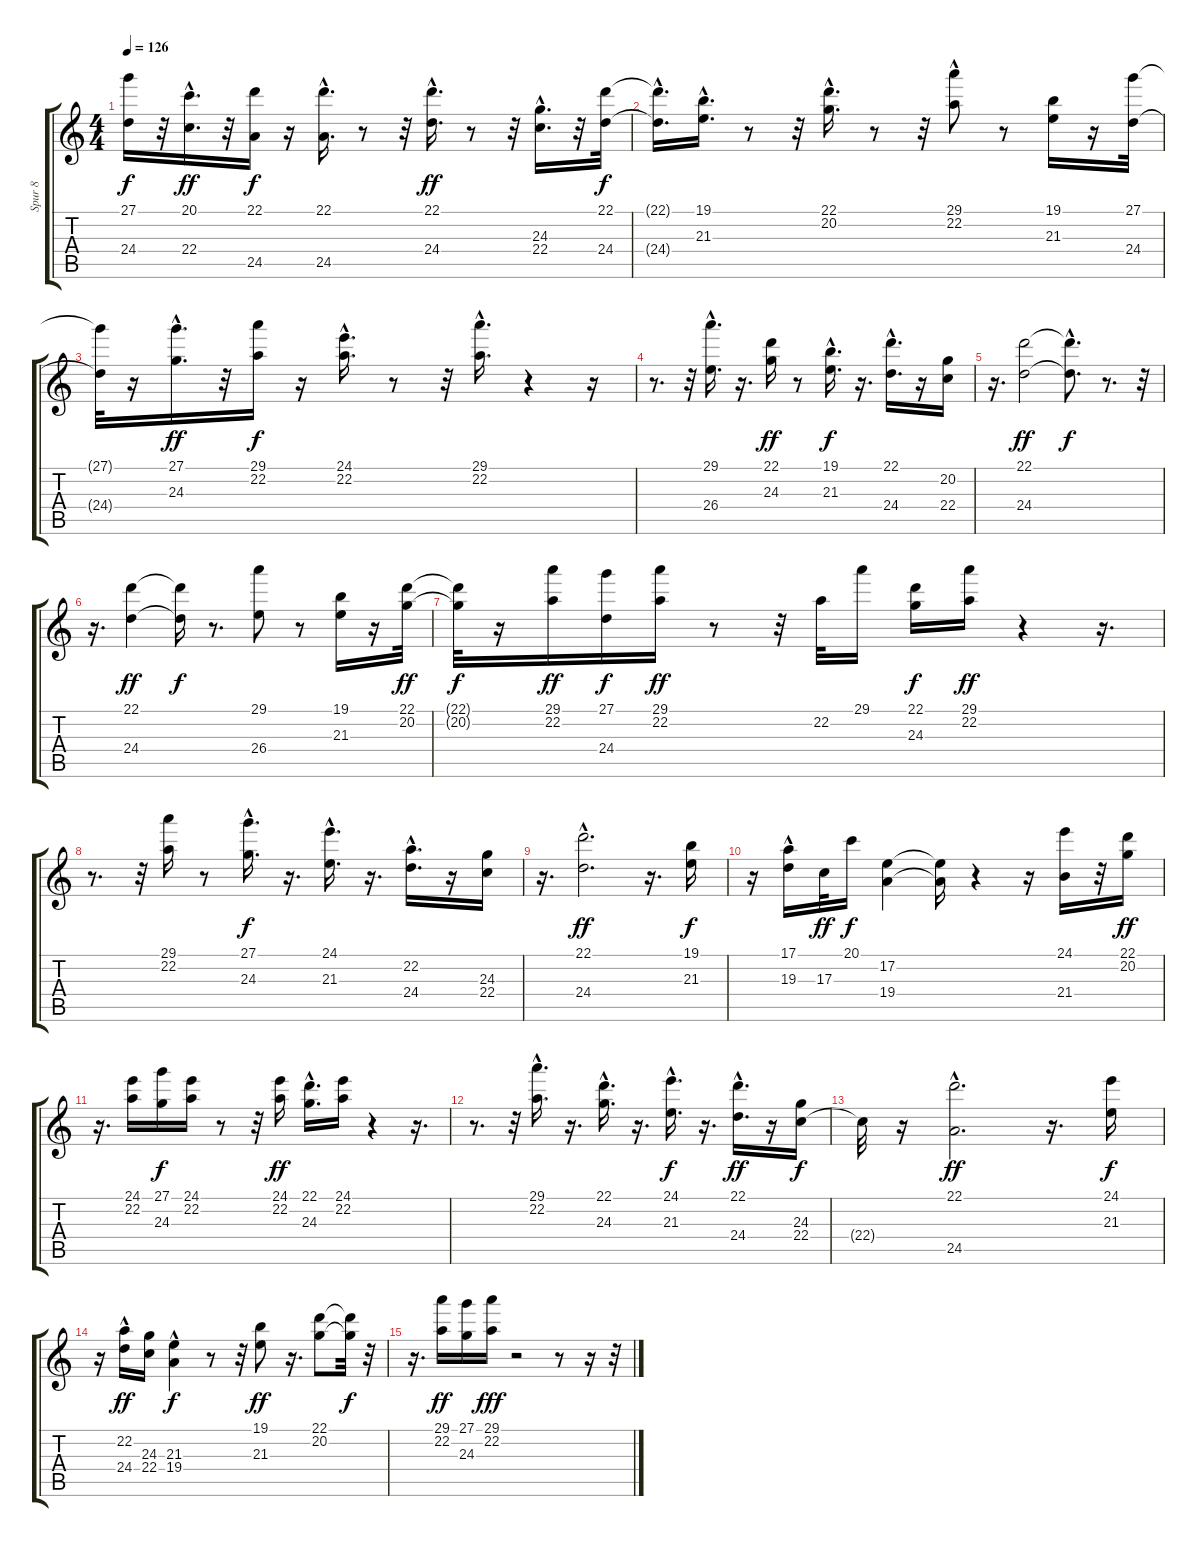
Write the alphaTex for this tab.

\track ("Spur 8" "Spur 8") {instrument stringensemble1}
\staff {score tabs}
\tuning (E4 B3 G3 D3 A2 E2) {hide}
\ts (4 4)
\tempo 126
\clef g2
\ks c
(27.1{t} 24.4{t}).16{dy f} r.32 (20.1{hac} 22.4{hac}).16{d dy ff} r.32 (22.1 24.5).16{dy f} r.16 (22.1{hac} 24.5{hac}).16{d} r.8 r.32 (22.1 24.4{hac}).16{d dy ff} r.8 r.32 (24.3 22.4{hac}).16{d} r.32 (22.1 24.4).32{dy f} |
(22.1{t} 24.4{hac t}).16{d} (19.1{hac} 21.3{hac}).16{d} r.8 r.32 (22.1{hac} 20.2{hac}).16{d} r.8 r.32 (29.1 22.2{hac}).8 r.8 (19.1 21.3).16 r.16 (27.1 24.4).32 |
(27.1{t} 24.4{t}).32 r.16 (27.1{hac} 24.3{hac}).16{d dy ff} r.32 (29.1 22.2).16{dy f} r.16 (24.1 22.2{hac}).16{d} r.8 r.32 (29.1 22.2{hac}).16{d} r.4 r.16 |
r.8{d} r.32 (29.1{hac} 26.4).16{d} r.16{d} (22.1 24.3).16{dy ff} r.8 (19.1{hac} 21.3{hac}).16{d dy f} r.16{d} (22.1 24.4{hac}).16{d} r.16 (20.2 22.4).16 |
r.16{d} (22.1 24.4).2{dy ff} (22.1{hac t} 24.4{hac t}).8{d dy f} r.8{d} r.32 |
r.16{d} (22.1 24.4).4{dy ff} (22.1{t} 24.4{t}).16{dy f} r.8{d} (29.1 26.4).8 r.8 (19.1 21.3).16 r.16 (22.1 20.2).32{dy ff} |
(22.1{t} 20.2{t}).32{dy f} r.16 (29.1 22.2).16{dy ff} (27.1 24.4).16{dy f} (29.1 22.2).16{dy ff} r.8 r.32 22.2.32 29.1.16 (22.1 24.3).16{dy f} (29.1 22.2).16{dy ff} r.4 r.16{d} |
r.8{d} r.32 (29.1 22.2).16 r.8 (27.1{hac} 24.3).16{d dy f} r.16{d} (24.1 21.3{hac}).16{d} r.16{d} (22.2 24.4{hac}).16{d} r.16 (24.3 22.4).16 |
r.16{d} (22.1{hac} 24.4{hac}).2{d dy ff} r.16{d} (19.1 21.3).16{dy f} |
r.16 (17.1 19.3{hac}).16 17.3.32{dy ff} 20.1.16{dy f} (17.2 19.4).4 (17.2{t} 19.4{t}).16 r.4 r.16 (24.1 21.4).16 r.32 (22.1 20.2).16{dy ff} |
r.16{d} (24.1 22.2).16 (27.1 24.3).16{dy f} (24.1 22.2).16 r.8 r.32 (24.1 22.2).16{dy ff} (22.1{hac} 24.3).16{d} (24.1 22.2).16 r.4 r.16{d} |
r.8{d} r.32 (29.1 22.2{hac}).16{d} r.16{d} (22.1{hac} 24.3{hac}).16{d} r.16{d} (24.1{hac} 21.3{hac}).16{d dy f} r.16{d} (22.1 24.4{hac}).16{d dy ff} r.16 (24.3 22.4).16{dy f} |
22.4{t}.32 r.16 (22.1{hac} 24.5).2{d dy ff} r.16{d} (24.1 21.3).16{dy f} |
r.16 (22.2 24.4{hac}).16{dy ff} (24.3 22.4).16 (21.3{hac} 19.4).4{dy f} r.8 r.32 (19.1 21.3).8{dy ff} r.16{d} (22.1 20.2).8 (22.1{t} 20.2{t}).32{dy f} r.32 |
r.16{d} (29.1 22.2).16{dy ff} (27.1 24.3).16 (29.1 22.2).16{dy fff} r.2 r.8 r.16 r.32
